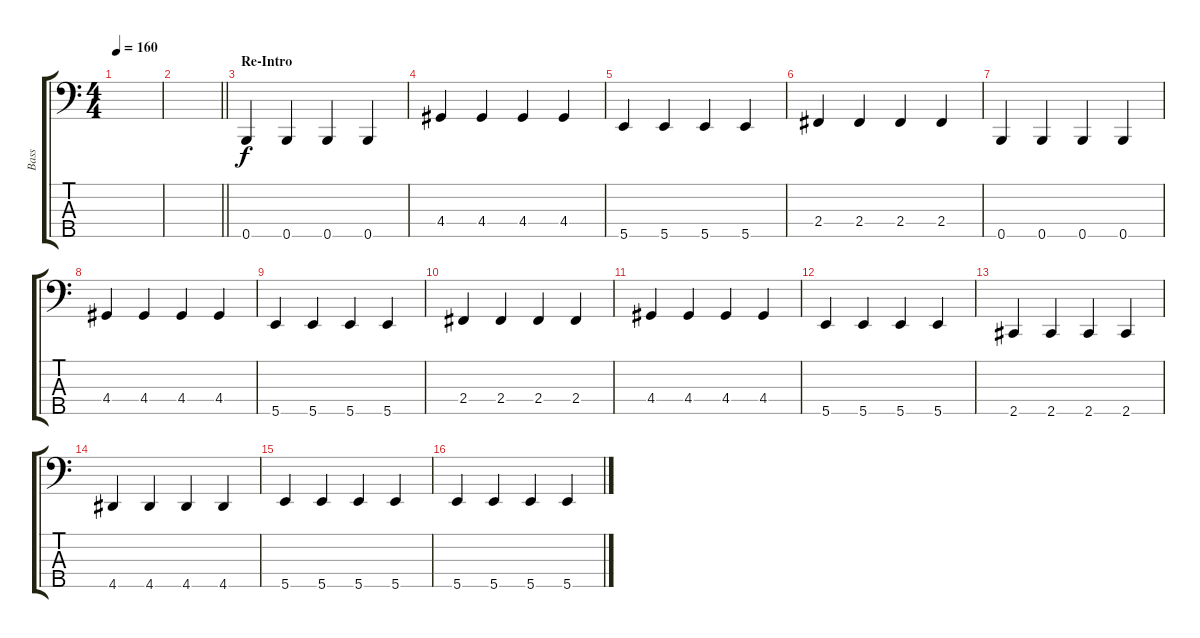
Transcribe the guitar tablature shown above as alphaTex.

\track ("Bass" "Bass") {instrument electricbassfinger}
\staff {score tabs}
\tuning (G2 D2 A1 E1 B0) {hide}
\ts (4 4)
\tempo 160
\clef f4
\ks c
|
\barLineRight lightlight
|
\section ("" "Re-Intro")
0.5.4{volume 13} 0.5.4 0.5.4 0.5.4 |
4.4.4 4.4.4 4.4.4 4.4.4 |
5.5.4 5.5.4 5.5.4 5.5.4 |
2.4.4 2.4.4 2.4.4 2.4.4 |
0.5.4 0.5.4 0.5.4 0.5.4 |
4.4.4 4.4.4 4.4.4 4.4.4 |
5.5.4 5.5.4 5.5.4 5.5.4 |
2.4.4 2.4.4 2.4.4 2.4.4 |
4.4.4 4.4.4 4.4.4 4.4.4 |
5.5.4 5.5.4 5.5.4 5.5.4 |
2.5.4 2.5.4 2.5.4 2.5.4 |
4.5.4 4.5.4 4.5.4 4.5.4 |
5.5.4 5.5.4 5.5.4 5.5.4 |
5.5.4 5.5.4 5.5.4 5.5.4
